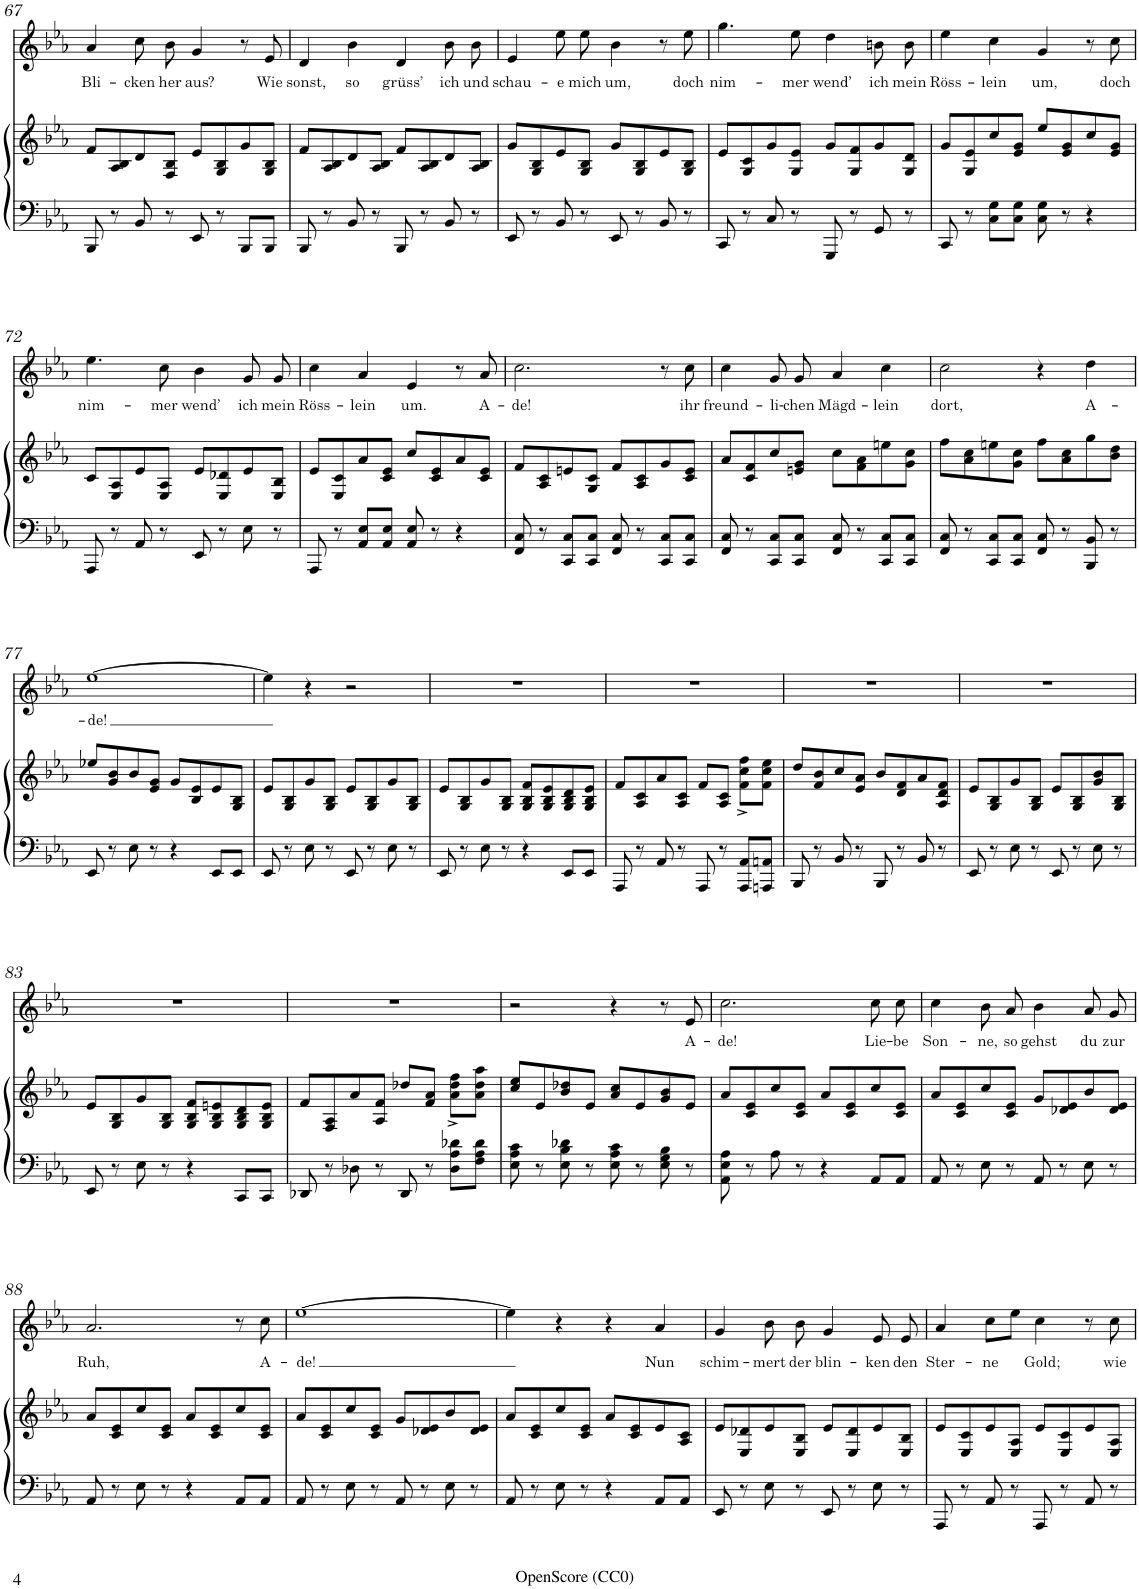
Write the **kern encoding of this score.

**kern	**kern	**kern	**text
*part2	*part2	*part1	*part1
*staff3	*staff2	*staff1	*staff1
*I"Piano	*	*I"Voice	*
*I'Pno	*	*	*
!!LO:PB:g=z
*clefF4	*clefG2	*clefG2	*
*k[b-e-a-]	*k[b-e-a-]	*k[b-e-a-]	*
*M4/4	*M4/4	*M4/4	*
*met(c)	*met(c)	*met(c)	*
=67	=67	=67	=67
!	!	!	!LO:LY:b
8BBB-/	8f/L	4a-/	Bli-
8r	8A-/ 8B-/	.	.
!	!	!	!LO:LY:b
8BB-/	8d/	8cc\	-cken
!	!	!	!LO:LY:b
8r	8F/ 8B-/J	8b-\	her-
!	!	!	!LO:LY:b
8EE-/	8e-/L	4g/	-aus?
8r	8G/ 8B-/	.	.
8BBB-/L	8g/	8r	.
!	!	!	!LO:LY:b
8BBB-/J	8G/ 8B-/J	8e-/	Wie
=68	=68	=68	=68
!	!	!	!LO:LY:b
8BBB-/	8f/L	4d/	sonst,
8r	8A-/ 8B-/	.	.
!	!	!	!LO:LY:b
8BB-/	8d/	4b-\	so
8r	8A-/ 8B-/J	.	.
!	!	!	!LO:LY:b
8BBB-/	8f/L	4d/	grüss’
8r	8A-/ 8B-/	.	.
!	!	!	!LO:LY:b
8BB-/	8d/	8b-\	ich
!	!	!	!LO:LY:b
8r	8A-/ 8B-/J	8b-\	und
=69	=69	=69	=69
!	!	!	!LO:LY:b
8EE-/	8g/L	4e-/	schau-
8r	8G/ 8B-/	.	.
!	!	!	!LO:LY:b
8BB-/	8e-/	8ee-\	-e
!	!	!	!LO:LY:b
8r	8G/ 8B-/J	8ee-\	mich
!	!	!	!LO:LY:b
8EE-/	8g/L	4b-\	um,
8r	8G/ 8B-/	.	.
8BB-/	8e-/	8r	.
!	!	!	!LO:LY:b
8r	8G/ 8B-/J	8ee-\	doch
=70	=70	=70	=70
!	!	!	!LO:LY:b
8CC/	8e-/L	4.gg\	nim-
8r	8G/ 8c/	.	.
8C/	8g/	.	.
!	!	!	!LO:LY:b
8r	8G/ 8e-/J	8ee-\	-mer
!	!	!	!LO:LY:b
8GGG/	8g/L	4dd\	wend’
8r	8G/ 8f/	.	.
!	!	!	!LO:LY:b
8GG/	8g/	8bn\	ich
!	!	!	!LO:LY:b
8r	8G/ 8d/J	8b\	mein
=71	=71	=71	=71
!	!	!	!LO:LY:b
8CC/	8g/L	4ee-\	Röss-
8r	8G/ 8e-/	.	.
!	!	!	!LO:LY:b
8C\ 8G\L	8cc/	4cc\	-lein
8C\ 8G\J	8e-/ 8g/J	.	.
!	!	!	!LO:LY:b
8C\ 8G\	8ee-/L	4g/	um,
8r	8e-/ 8g/	.	.
4r	8cc/	8r	.
!	!	!	!LO:LY:b
.	8e-/ 8g/J	8cc\	doch
!!LO:LB:g=z
=72	=72	=72	=72
!	!	!	!LO:LY:b
8AAA-/	8c/L	4.ee-\	nim-
8r	8E-/ 8A-/	.	.
8AA-/	8e-/	.	.
!	!	!	!LO:LY:b
8r	8E-/ 8A-/J	8cc\	-mer
!	!	!	!LO:LY:b
8EE-/	8e-/L	4b-\	wend’
8r	8E-/ 8d-X/	.	.
!	!	!	!LO:LY:b
8E-\	8e-/	8g/	ich
!	!	!	!LO:LY:b
8r	8E-/ 8B-/J	8g/	mein
=73	=73	=73	=73
!	!	!	!LO:LY:b
8AAA-/	8e-/L	4cc\	Röss-
8r	8E-/ 8c/	.	.
!	!	!	!LO:LY:b
8AA-/ 8E-/L	8a-/	4a-/	-lein
8AA-/ 8E-/J	8c/ 8e-/J	.	.
!	!	!	!LO:LY:b
8AA-/ 8E-/	8cc/L	4e-/	um.
8r	8c/ 8e-/	.	.
4r	8a-/	8r	.
!	!	!	!LO:LY:b
.	8c/ 8e-/J	8a-/	A-
=74	=74	=74	=74
!	!	!	!LO:LY:b
8FF/ 8C/	8f/L	2.cc\	-de!
8r	8A-/ 8c/	.	.
8CC/ 8C/L	8en/	.	.
8CC/ 8C/J	8G/ 8c/J	.	.
8FF/ 8C/	8f/L	.	.
8r	8A-/ 8c/	.	.
8CC/ 8C/L	8g/	8r	.
!	!	!	!LO:LY:b
8CC/ 8C/J	8c/ 8e/J	8cc\	ihr
=75	=75	=75	=75
!	!	!	!LO:LY:b
8FF/ 8C/	8a-/L	4cc\	freund-
8r	8c/ 8f/	.	.
!	!	!	!LO:LY:b
8CC/ 8C/L	8cc/	8g/	-li-
!	!	!	!LO:LY:b
8CC/ 8C/J	8en/ 8g/J	8g/	-chen
!	!	!	!LO:LY:b
8FF/ 8C/	8cc\L	4a-/	Mägd-
8r	8f\ 8a-\	.	.
!	!	!	!LO:LY:b
8CC/ 8C/L	8een\	4cc\	-lein
8CC/ 8C/J	8g\ 8cc\J	.	.
=76	=76	=76	=76
!	!	!	!LO:LY:b
8FF/ 8C/	8ff\L	2cc\	dort,
8r	8a-\ 8cc\	.	.
8CC/ 8C/L	8een\	.	.
8CC/ 8C/J	8g\ 8cc\J	.	.
8FF/ 8C/	8ff\L	4r	.
8r	8a-\ 8cc\	.	.
!	!	!	!LO:LY:b
8BBB-/ 8BB-/	8gg\	4dd\	A-
8r	8b-\ 8dd\J	.	.
!!LO:LB:g=z
=77	=77	=77	=77
!	!	!	!LO:LY:b
8EE-/	8ee-X/L	[1ee-	de!
8r	8g/ 8b-/	.	.
8E-\	8b-/	.	.
8r	8e-/ 8g/J	.	.
4r	8g/L	.	.
.	8B-/ 8e-/	.	.
8EE-/L	8e-/	.	.
8EE-/J	8G/ 8B-/J	.	.
=78	=78	=78	=78
8EE-/	8e-/L	4ee-\]	.
8r	8G/ 8B-/	.	.
8E-\	8g/	4r	.
8r	8G/ 8B-/J	.	.
8EE-/	8e-/L	2r	.
8r	8G/ 8B-/	.	.
8E-\	8g/	.	.
8r	8G/ 8B-/J	.	.
=79	=79	=79	=79
8EE-/	8e-/L	1r	.
8r	8G/ 8B-/	.	.
8E-\	8g/	.	.
8r	8G/ 8B-/J	.	.
4r	8G/ 8B-/ 8f/L	.	.
.	8G/ 8B-/ 8e-/	.	.
8EE-/L	8G/ 8B-/ 8d/	.	.
8EE-/J	8G/ 8B-/ 8e-/J	.	.
=80	=80	=80	=80
8AAA-/	8f/L	1r	.
8r	8A-/ 8c/	.	.
8AA-/	8a-/	.	.
8r	8A-/ 8c/J	.	.
8AAA-/	8f/L	.	.
8r	8A-/ 8c/J	.	.
8AAA-/ 8AA-/L	8f\^< 8cc\^< 8ff\^<L	.	.
8AAAn/ 8AAn/J	8f\ 8cc\ 8ee-\J	.	.
=81	=81	=81	=81
8BBB-/	8dd/L	1r	.
8r	8f/ 8b-/	.	.
8BB-/	8cc/	.	.
8r	8e-/ 8a-/J	.	.
8BBB-/	8b-/L	.	.
8r	8d/ 8f/	.	.
8BB-/	8a-/	.	.
8r	8A-/ 8d/ 8f/J	.	.
=82	=82	=82	=82
8EE-/	8e-/L	1r	.
8r	8G/ 8B-/	.	.
8E-\	8g/	.	.
8r	8G/ 8B-/J	.	.
8EE-/	8e-/L	.	.
8r	8G/ 8B-/	.	.
8E-\	8g/ 8b-/	.	.
8r	8G/ 8B-/J	.	.
!!LO:LB:g=z
=83	=83	=83	=83
8EE-/	8e-/L	1r	.
8r	8G/ 8B-/	.	.
8E-\	8g/	.	.
8r	8G/ 8B-/J	.	.
4r	8G/ 8B-/ 8f/L	.	.
.	8G/ 8B-/ 8en/	.	.
8CC/L	8G/ 8B-/ 8d/	.	.
8CC/J	8G/ 8B-/ 8e/J	.	.
=84	=84	=84	=84
8DD-X/	8f/L	1r	.
8r	8F/ 8A-/	.	.
8D-X\	8a-/	.	.
8r	8A-/ 8f/J	.	.
8DD-/	8dd-X/L	.	.
8r	8f/ 8a-/J	.	.
8D-\ 8A-\ 8d-X\L	8a-\^< 8dd-\^< 8ff\^<L	.	.
8F\ 8A-\ 8d-\J	8a-\ 8dd-\ 8aa-\J	.	.
=85	=85	=85	=85
8E-\ 8A-\ 8c\	8cc/ 8ee-/L	2r	.
8r	8e-/	.	.
8E-\ 8B-\ 8d-X\	8b-/ 8dd-X/	.	.
8r	8e-/J	.	.
8E-\ 8A-\ 8c\	8a-/ 8cc/L	4r	.
8r	8e-/	.	.
8E-\ 8G\ 8B-\	8g/ 8b-/	8r	.
!	!	!	!LO:LY:b
8r	8e-/J	8e-/	A-
=86	=86	=86	=86
!	!	!	!LO:LY:b
8AA-\ 8E-\ 8A-\	8a-/L	2.cc\	-de!
8r	8c/ 8e-/	.	.
8A-\	8cc/	.	.
8r	8c/ 8e-/J	.	.
4r	8a-/L	.	.
.	8c/ 8e-/	.	.
!	!	!	!LO:LY:b
8AA-/L	8cc/	8cc\	Lie-
!	!	!	!LO:LY:b
8AA-/J	8c/ 8e-/J	8cc\	-be
=87	=87	=87	=87
!	!	!	!LO:LY:b
8AA-/	8a-/L	4cc\	Son-
8r	8c/ 8e-/	.	.
!	!	!	!LO:LY:b
8E-\	8cc/	8b-\	-ne,
!	!	!	!LO:LY:b
8r	8c/ 8e-/J	8a-/	so
!	!	!	!LO:LY:b
8AA-/	8g/L	4b-\	gehst
8r	8d-X/ 8e-/	.	.
!	!	!	!LO:LY:b
8E-\	8b-/	8a-/	du
!	!	!	!LO:LY:b
8r	8d-/ 8e-/J	8g/	zur
!!LO:LB:g=z
=88	=88	=88	=88
!	!	!	!LO:LY:b
8AA-/	8a-/L	2.a-/	Ruh,
8r	8c/ 8e-/	.	.
8E-\	8cc/	.	.
8r	8c/ 8e-/J	.	.
4r	8a-/L	.	.
.	8c/ 8e-/	.	.
8AA-/L	8cc/	8r	.
!	!	!	!LO:LY:b
8AA-/J	8c/ 8e-/J	8cc\	A-
=89	=89	=89	=89
!	!	!	!LO:LY:b
8AA-/	8a-/L	[1ee-	-de!
8r	8c/ 8e-/	.	.
8E-\	8cc/	.	.
8r	8c/ 8e-/J	.	.
8AA-/	8g/L	.	.
8r	8d-X/ 8e-/	.	.
8E-\	8b-/	.	.
8r	8d-/ 8e-/J	.	.
=90	=90	=90	=90
8AA-/	8a-/L	4ee-\]	.
8r	8c/ 8e-/	.	.
8E-\	8cc/	4r	.
8r	8c/ 8e-/J	.	.
4r	8a-/L	4r	.
.	8c/ 8e-/	.	.
!	!	!	!LO:LY:b
8AA-/L	8e-/	4a-/	Nun
8AA-/J	8A-/ 8c/J	.	.
=91	=91	=91	=91
!	!	!	!LO:LY:b
8EE-/	8e-/L	4g/	schim-
8r	8E-/ 8d-X/	.	.
!	!	!	!LO:LY:b
8E-\	8e-/	8b-\	-mert
!	!	!	!LO:LY:b
8r	8E-/ 8B-/J	8b-\	der
!	!	!	!LO:LY:b
8EE-/	8e-/L	4g/	blin-
8r	8E-/ 8d-/	.	.
!	!	!	!LO:LY:b
8E-\	8e-/	8e-/	-ken-
!	!	!	!LO:LY:b
8r	8E-/ 8B-/J	8e-/	-den
=92	=92	=92	=92
!	!	!	!LO:LY:b
8AAA-/	8e-/L	4a-/	Ster-
8r	8E-/ 8c/	.	.
!	!	!	!LO:LY:b
8AA-/	8e-/	8cc\L	-ne
8r	8E-/ 8A-/J	8ee-\J	.
!	!	!	!LO:LY:b
8AAA-/	8e-/L	4cc\	Gold;
8r	8E-/ 8c/	.	.
8AA-/	8e-/	8r	.
!	!	!	!LO:LY:b
8r	8E-/ 8A-/J	8cc\	wie
=	=	=	=
*-	*-	*-	*-
